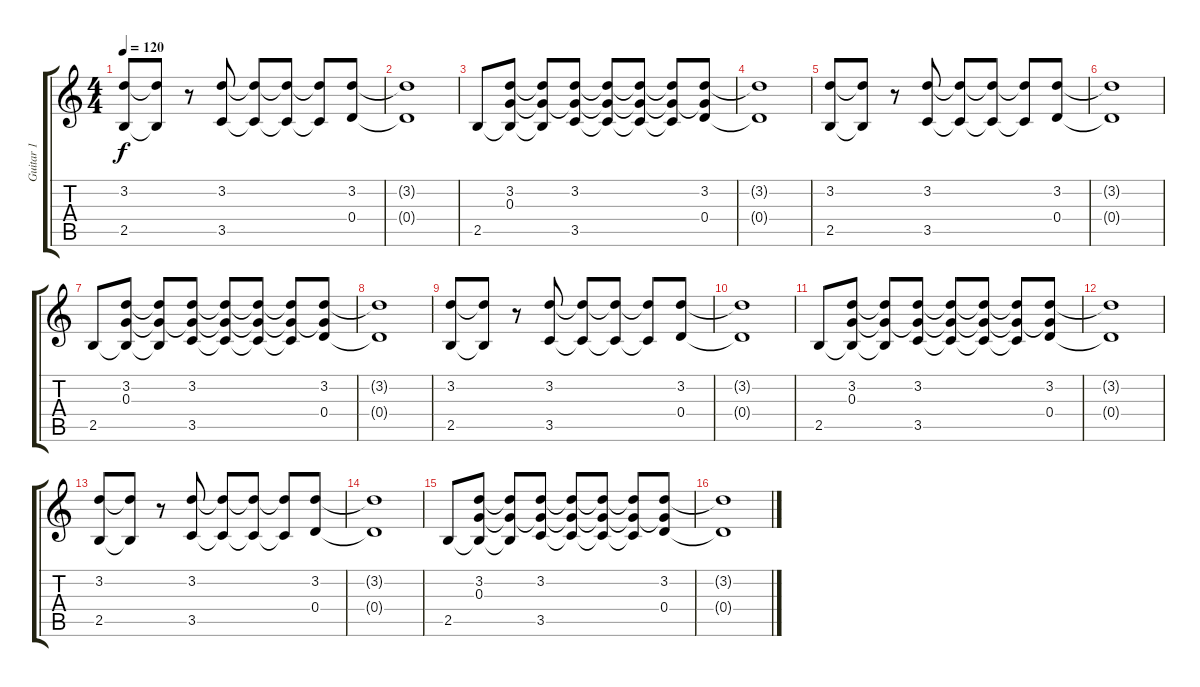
\track ("Guitar 1" "Guitar 1") {instrument acousticguitarsteel}
\staff {score tabs}
\tuning (E4 B3 G3 D3 A2 E2) {hide}
\ts (4 4)
\tempo 120
\clef g2
\ks c
(3.2 2.5).8{dy f} (3.2{t} 2.5{t}).8 r.8 (3.2 3.5).8 (3.2{t} 3.5{t}).8 (3.2{t} 3.5{t}).8 (3.2{t} 3.5{t}).8 (3.2 0.4).8 |
(3.2{t} 0.4{t}).1 |
2.5.8 (3.2 0.3 2.5{t}).8 (3.2{t} 0.3{t} 2.5{t}).8 (3.2 0.3{t} 3.5).8 (3.2{t} 0.3{t} 3.5{t}).8 (3.2{t} 0.3{t} 3.5{t}).8 (3.2{t} 0.3{t} 3.5{t}).8 (3.2 0.3{t} 0.4).8 |
(3.2{t} 0.4{t}).1 |
(3.2 2.5).8 (3.2{t} 2.5{t}).8 r.8 (3.2 3.5).8 (3.2{t} 3.5{t}).8 (3.2{t} 3.5{t}).8 (3.2{t} 3.5{t}).8 (3.2 0.4).8 |
(3.2{t} 0.4{t}).1 |
2.5.8 (3.2 0.3 2.5{t}).8 (3.2{t} 0.3{t} 2.5{t}).8 (3.2 0.3{t} 3.5).8 (3.2{t} 0.3{t} 3.5{t}).8 (3.2{t} 0.3{t} 3.5{t}).8 (3.2{t} 0.3{t} 3.5{t}).8 (3.2 0.3{t} 0.4).8 |
(3.2{t} 0.4{t}).1 |
(3.2 2.5).8 (3.2{t} 2.5{t}).8 r.8 (3.2 3.5).8 (3.2{t} 3.5{t}).8 (3.2{t} 3.5{t}).8 (3.2{t} 3.5{t}).8 (3.2 0.4).8 |
(3.2{t} 0.4{t}).1 |
2.5.8 (3.2 0.3 2.5{t}).8 (3.2{t} 0.3{t} 2.5{t}).8 (3.2 0.3{t} 3.5).8 (3.2{t} 0.3{t} 3.5{t}).8 (3.2{t} 0.3{t} 3.5{t}).8 (3.2{t} 0.3{t} 3.5{t}).8 (3.2 0.3{t} 0.4).8 |
(3.2{t} 0.4{t}).1 |
(3.2 2.5).8 (3.2{t} 2.5{t}).8 r.8 (3.2 3.5).8 (3.2{t} 3.5{t}).8 (3.2{t} 3.5{t}).8 (3.2{t} 3.5{t}).8 (3.2 0.4).8 |
(3.2{t} 0.4{t}).1 |
2.5.8 (3.2 0.3 2.5{t}).8 (3.2{t} 0.3{t} 2.5{t}).8 (3.2 0.3{t} 3.5).8 (3.2{t} 0.3{t} 3.5{t}).8 (3.2{t} 0.3{t} 3.5{t}).8 (3.2{t} 0.3{t} 3.5{t}).8 (3.2 0.3{t} 0.4).8 |
(3.2{t} 0.4{t}).1
